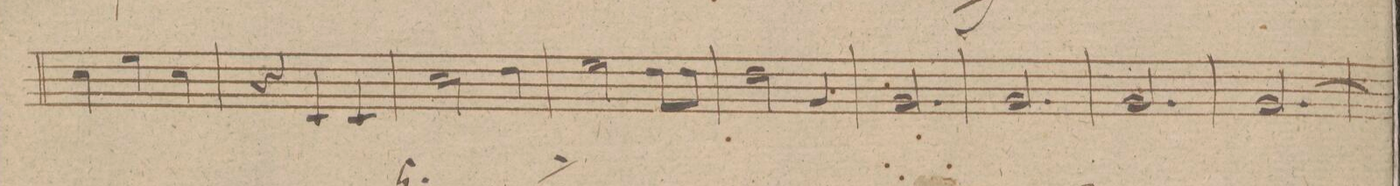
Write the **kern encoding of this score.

**kern	**dynam
*I"Corno 1mo in E	*
*clefG2	*
*k[f#c#g#d#]	*
*M3/4	*
4ee	.
4gg#	.
4ee	.
=99	=99
4r	.
4e	.
4e	.
=100	=100
2ee	.
4ff#	.
=101	=101
2gg#	.
8ff#L	.
8ff#J	.
=102	=102
2ff#	.
4b	.
=103	=103
2.b	.
=104	=104
2.b	.
=105	=105
2.b	.
=106	=106
[>2.b	.
=107	=107
*-	*-
